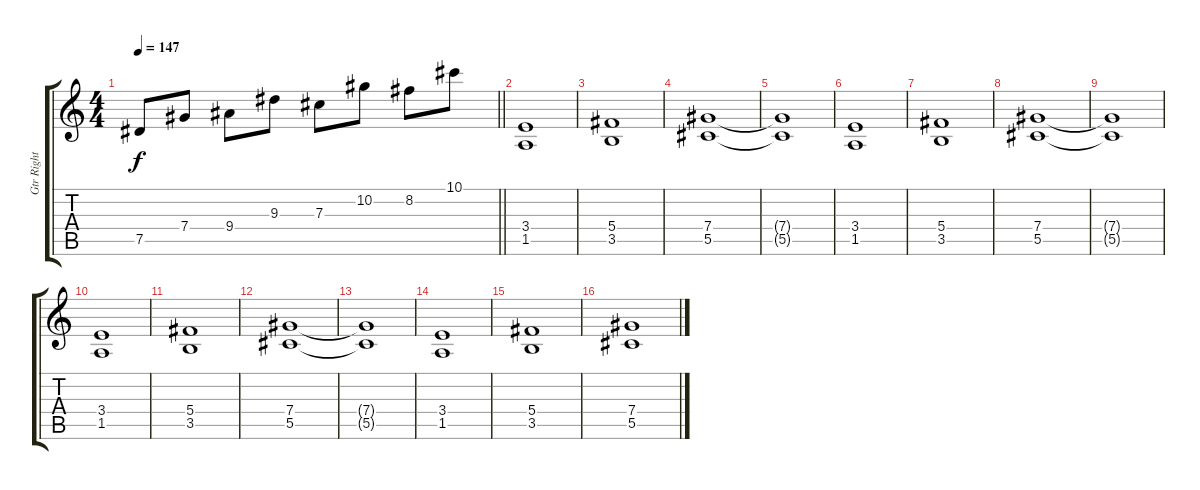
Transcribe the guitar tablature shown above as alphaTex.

\track ("Gtr Right" "Gtr Right") {instrument distortionguitar}
\staff {score tabs}
\tuning (Eb4 Bb3 Gb3 Db3 Ab2 Eb2) {hide}
\ts (4 4)
\tempo 147
\clef g2
\barLineRight lightlight
\ks c
7.5.8{dy f} 7.4.8 9.4.8 9.3.8 7.3.8 10.2.8 8.2.8 10.1.8 |
\section ("" "")
(3.4 1.5).1 |
(5.4 3.5).1 |
(7.4 5.5).1 |
(7.4{t} 5.5{t}).1 |
(3.4 1.5).1 |
(5.4 3.5).1 |
(7.4 5.5).1 |
(7.4{t} 5.5{t}).1 |
(3.4 1.5).1 |
(5.4 3.5).1 |
(7.4 5.5).1 |
(7.4{t} 5.5{t}).1 |
(3.4 1.5).1 |
(5.4 3.5).1 |
(7.4 5.5).1
